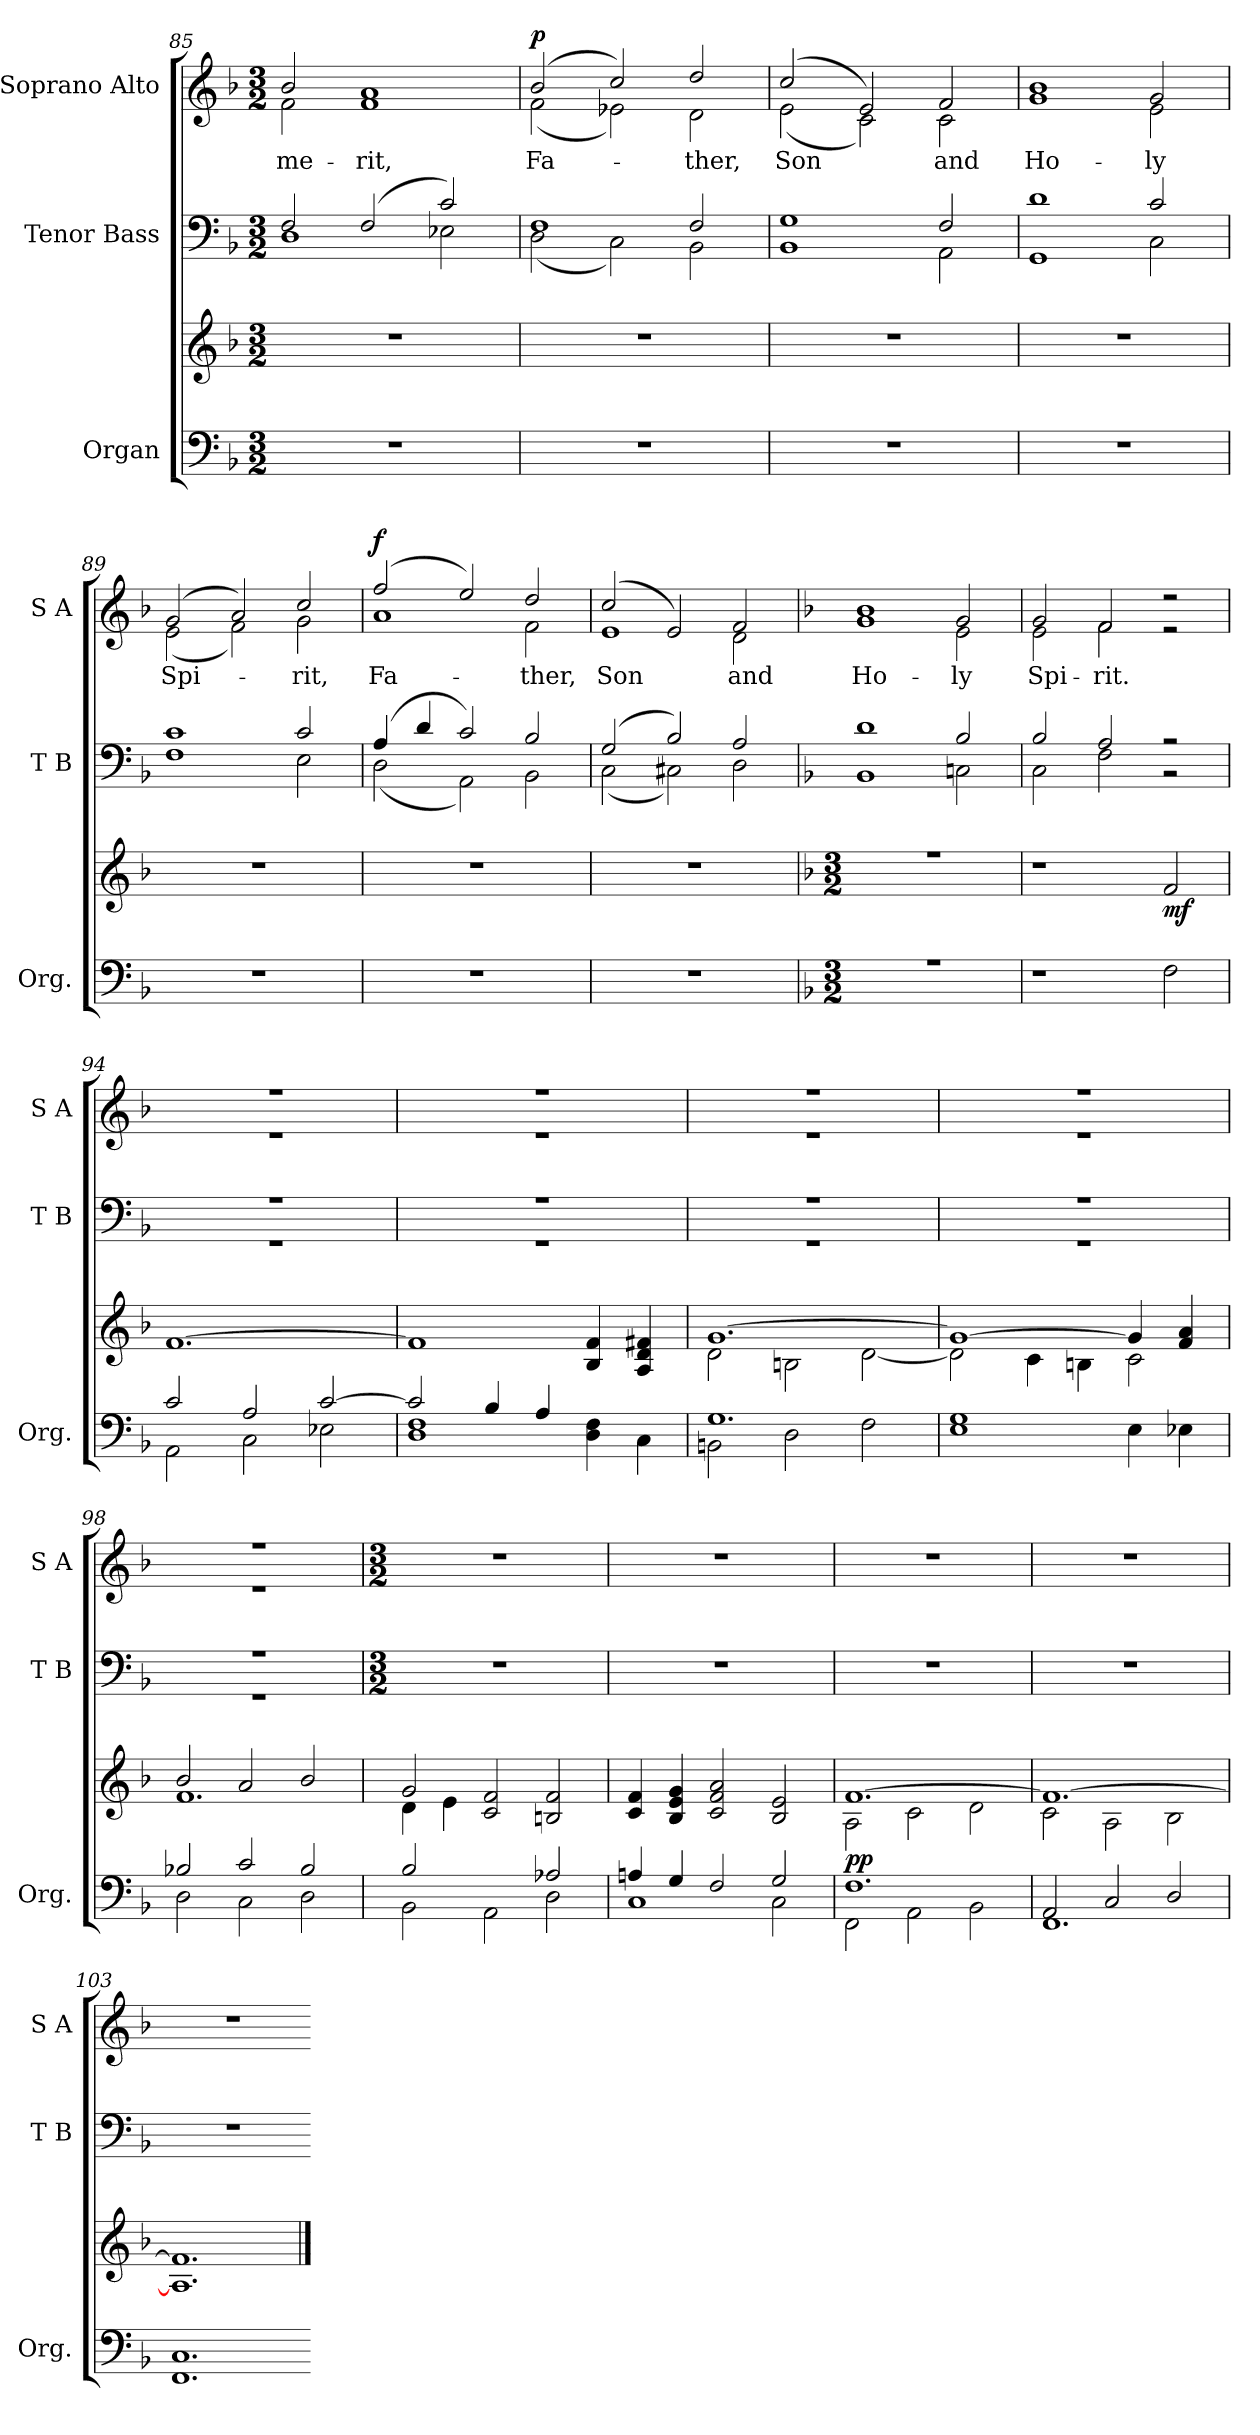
**kern	**kern	**dynam	**kern	**kern	**text	**dynam
*part3	*part3	*part3	*part2	*part1	*part1	*part1
*staff4	*staff3	*staff3/4	*staff2	*staff1	*staff1	*staff1
*I"Organ	*	*	*I"Tenor Bass	*I"Soprano Alto	*	*
*I'Org.	*	*	*I'T B	*I'S A	*	*
*clefF4	*clefG2	*	*clefF4	*clefG2	*	*
*k[b-]	*k[b-]	*	*k[b-]	*k[b-]	*	*
*F:	*F:	*	*F:	*F:	*	*
*M3/2	*M3/2	*	*M3/2	*M3/2	*	*
=85	=85	=85	=85	=85	=85	=85
*	*	*	*^	*	*	*
!	!	!	!	!	!	!LO:LY:b	!
*	*	*	*	*	*^	*	*
1.r	1.r	.	2F/	1D\	2b-/	2f\	me-	.
!	!	!	!	!	!	!	!LO:LY:b	!
.	.	.	(2F/	.	1a/	1f\	-rit,	.
.	.	.	2c/)	2E-X\	.	.	.	.
=86	=86	=86	=86	=86	=86	=86	=86	=86
!	!	!	!	!	!	!	!LO:LY:b	!LO:DY:b
1.r	1.r	.	1F/	(<2D\	(>2b-/	(<2f\	Fa-	p
.	.	.	.	2C\)	2cc/)	2e-X\)	.	.
!	!	!	!	!	!	!	!LO:LY:b	!
.	.	.	2F/	2BB-\	2dd/	2d\	ther,	.
=87	=87	=87	=87	=87	=87	=87	=87	=87
!	!	!	!	!	!	!	!LO:LY:b	!
1.r	1.r	.	1G/	1BB-\	(2cc/	(<2e\	Son	.
.	.	.	.	.	2e/)	2c\)	.	.
!	!	!	!	!	!	!	!LO:LY:b	!
.	.	.	2F/	2AA\	2f/	2c\	and	.
=88	=88	=88	=88	=88	=88	=88	=88	=88
!	!	!	!	!	!	!	!LO:LY:b	!
1.r	1.r	.	1d/	1GG\	1b-/	1g\	Ho-	.
!	!	!	!	!	!	!	!LO:LY:b	!
.	.	.	2c/	2C\	2g/	2e\	-ly	.
=89	=89	=89	=89	=89	=89	=89	=89	=89
!	!	!	!	!	!	!	!LO:LY:b	!
1.r	1.r	.	1c/	1F\	(>2g/	(<2e\	Spi-	.
.	.	.	.	.	2a/)	2f\)	.	.
!	!	!	!	!	!	!	!LO:LY:b	!
.	.	.	2c/	2E\	2cc/	2g\	-rit,	.
=90	=90	=90	=90	=90	=90	=90	=90	=90
!	!	!	!	!	!	!	!LO:LY:b	!LO:DY:b
1.r	1.r	.	(>4A/	(<2D\	(>2ff/	1a\	Fa-	f
.	.	.	4d/	.	.	.	.	.
.	.	.	2c/)	2AA\)	2ee/)	.	.	.
!	!	!	!	!	!	!	!LO:LY:b	!
.	.	.	2B-/	2BB-\	2dd/	2f\	-ther,	.
=91	=91	=91	=91	=91	=91	=91	=91	=91
!	!	!	!	!	!	!	!LO:LY:b	!
1.r	1.r	.	(>2G/	(<2C\	(2cc/	1e\	Son	.
.	.	.	2B-/)	2C#X\)	2e/)	.	.	.
!	!	!	!	!	!	!	!LO:LY:b	!
.	.	.	2A/	2D\	2f/	2d\	and	.
!!LO:LB:g=z	!!
=92	=92	=92	=92	=92	=92	=92	=92	=92
*k[b-]	*k[b-]	*	*	*	*	*	*	*
*F:	*F:	*	*	*	*	*	*	*
*M3/2	*M3/2	*	*	*	*	*	*	*
*^	*^	*	*	*	*	*	*	*
!LO:N:vis=1	!LO:N:vis=1	!LO:N:vis=1	!LO:N:vis=1	!	!	!	!	!	!LO:LY:b	!
1.r	1.ryy	1.r	1.ryy	.	1d/	1BB-\	1b-/	1g\	Ho-	.
!	!	!	!	!	!	!	!	!	!LO:LY:b	!
.	.	.	.	.	2B-/	2Cn\	2g/	2e\	-ly	.
=93	=93	=93	=93	=93	=93	=93	=93	=93	=93	=93
!	!	!	!	!	!	!	!	!	!LO:LY:b	!
1r	1.ryy	1r	1.ryy	.	2B-/	2C\	2g/	2e\	Spi-	.
!	!	!	!	!	!	!	!	!	!LO:LY:b	!
.	.	.	.	.	2A/	2F\	2f/	2f\	-rit.	.
!	!	!	!	!LO:DY:b	!	!	!	!	!	!
2F\	.	2f	.	mf	2r	2r	2r	2r	.	.
=94	=94	=94	=94	=94	=94	=94	=94	=94	=94	=94
!	!	!	!	!	!LO:N:vis=1	!LO:N:vis=1	!LO:N:vis=1	!LO:N:vis=1	!	!
2c/	2AA\	[1.f	1.ryy	.	1.r	1.r	1.r	1.r	.	.
2A/	2C\	.	.	.	.	.	.	.	.	.
[2c/	2E-X\	.	.	.	.	.	.	.	.	.
=95	=95	=95	=95	=95	=95	=95	=95	=95	=95	=95
!	!	!	!	!	!LO:N:vis=1	!LO:N:vis=1	!LO:N:vis=1	!LO:N:vis=1	!	!
2c/]	1D\ 1F\	1f]	1.ryy	.	1.r	1.r	1.r	1.r	.	.
4B-/	.	.	.	.	.	.	.	.	.	.
4A/	.	.	.	.	.	.	.	.	.	.
2ryy	4D\ 4F\	4B- 4f	.	.	.	.	.	.	.	.
.	4C\	4A 4d 4f#X	.	.	.	.	.	.	.	.
=96	=96	=96	=96	=96	=96	=96	=96	=96	=96	=96
!	!	!	!	!	!LO:N:vis=1	!LO:N:vis=1	!LO:N:vis=1	!LO:N:vis=1	!	!
1.G/	2BBn\	[1.g	2d\	.	1.r	1.r	1.r	1.r	.	.
.	2D\	.	2Bn\	.	.	.	.	.	.	.
.	2F\	.	[2d\	.	.	.	.	.	.	.
=97	=97	=97	=97	=97	=97	=97	=97	=97	=97	=97
!	!	!	!	!	!LO:N:vis=1	!LO:N:vis=1	!LO:N:vis=1	!LO:N:vis=1	!	!
1E/ 1G/	1.ryy	1g_	2d\]	.	1.r	1.r	1.r	1.r	.	.
.	.	.	4c\	.	.	.	.	.	.	.
.	.	.	4Bn\	.	.	.	.	.	.	.
4E\	.	4g]	2c\	.	.	.	.	.	.	.
4E-X\	.	4f 4a	.	.	.	.	.	.	.	.
=98	=98	=98	=98	=98	=98	=98	=98	=98	=98	=98
!	!	!	!	!	!LO:N:vis=1	!LO:N:vis=1	!LO:N:vis=1	!LO:N:vis=1	!	!
2B-X/	2D\	2b-/	1.f\	.	1.r	1.r	1.r	1.r	.	.
2c/	2C\	2a	.	.	.	.	.	.	.	.
2B-/	2D\	2b-/	.	.	.	.	.	.	.	.
*	*	*	*	*	*v	*v	*	*	*	*
*	*	*	*	*	*	*v	*v	*	*
!!LO:LB:g=z
=99	=99	=99	=99	=99	=99	=99	=99	=99
*	*	*	*	*	*M3/2	*M3/2	*	*
2B-/	2BB-\	2g	4d\	.	1.r	1.r	.	.
.	.	.	4e\	.	.	.	.	.
2ryy	2AA\	2c 2f	2ryy	.	.	.	.	.
2A-X/	2D\	2Bn 2f	2ryy	.	.	.	.	.
=100	=100	=100	=100	=100	=100	=100	=100	=100
4An/	1C\	4c 4f	1.ryy	.	1.r	1.r	.	.
4G/	.	4B- 4e 4g	.	.	.	.	.	.
2F/	.	2c 2f 2a	.	.	.	.	.	.
2G/	2C\	2B- 2e	.	.	.	.	.	.
=101	=101	=101	=101	=101	=101	=101	=101	=101
!	!	!	!	!LO:DY:b	!	!	!	!
1.F/	2FF\	[1.f	2A\	pp	1.r	1.r	.	.
.	2AA\	.	2c\	.	.	.	.	.
.	2BB-\	.	2d\	.	.	.	.	.
=102	=102	=102	=102	=102	=102	=102	=102	=102
2AA/	1.FF\	1.f_	2c\	.	1.r	1.r	.	.
2C/	.	.	2A\	.	.	.	.	.
2D/	.	.	2B-\	.	.	.	.	.
=103	=103	=103	=103	=103	=103	=103	=103	=103
!LO:N:vis=1	!	!	!	!	!	!	!	!
*	*	*v	*v	*	*	*	*	*
1.ryy	1.FF\ 1.C\	1.A] 1.f]	.	1.r	1.r	.	.
*v	*v	*	*	*	*	*	*
==	==	=	=	=	=	=
*-	*-	*-	*-	*-	*-	*-
